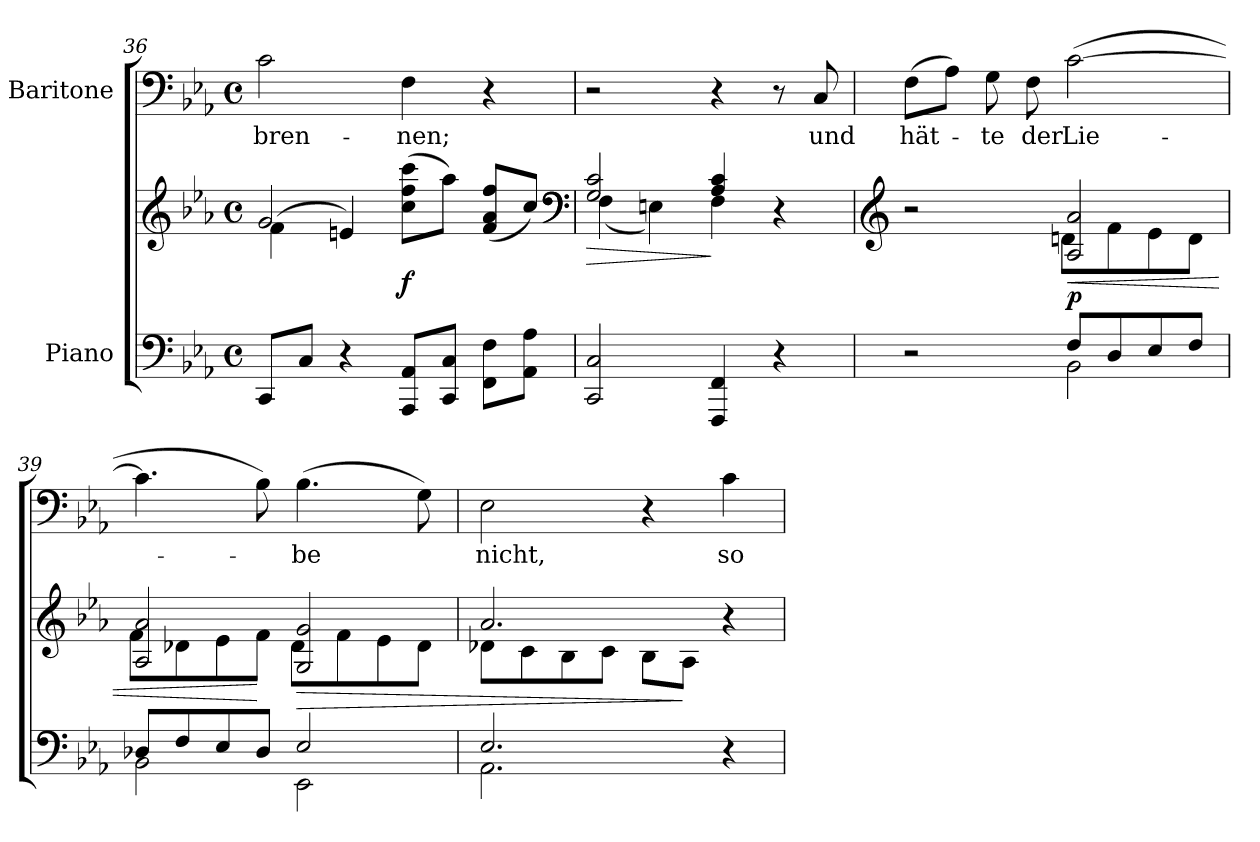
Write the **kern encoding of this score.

**kern	**kern	**dynam	**kern	**text
*part2	*part2	*part2	*part1	*part1
*staff3	*staff2	*staff2/3	*staff1	*staff1
*I"Piano	*	*	*I"Baritone	*
*clefF4	*clefG2	*	*clefF4	*
*k[b-e-a-]	*k[b-e-a-]	*	*k[b-e-a-]	*
*E-:	*E-:	*	*E-:	*
*M4/4	*M4/4	*	*M4/4	*
*met(c)	*met(c)	*	*met(c)	*
=36	=36	=36	=36	=36
*	*^	*	*	*
!	!	!	!	!	!LO:LY:b:color=#000000
8CCi/L	2gi/	(4fi\	.	2ci\	bren-
8Ci/J	.	.	.	.	.
4r	.	4eni/)	.	.	.
!	!	!	!	!	!LO:LY:b:color=#000000
8AAA-i/ 8AA-iL	(8cci\ 8ffi 8ccciL	2ryy	f	4Fi\	-nen;
8CCi/ 8CiJ	8aa-i\J)	.	.	.	.
8FFi\ 8FiL	(8fi/ 8a-i 8ffiL	.	.	4r	.
8AA-i\ 8A-iJ	8cci/J)	.	.	.	.
*	*clefF4	*	*	*	*
=37	=37	=37	=37	=37	=37
!	!	!	!LO:HP:b	!	!
2CCi/ 2Ci	2Gi/ 2ci	(4Fi\	>	2r	.
.	.	4Eni\)	.	.	.
4FFFi/ 4FFi	4A-i/ 4ci	4Fi\	]	4r	.
4r	4r	4ryy	.	8r	.
!	!	!	!	!	!LO:LY:b:color=#000000
.	.	.	.	8Ci/	und
=38	=38	=38	=38	=38	=38
*	*clefG2	*	*	*	*
*^	*	*	*	*	*
!	!	!	!	!	!	!LO:LY:b:color=#000000
2r	2ryy	2r	2ryy	.	(8Fi\L	hät-
.	.	.	.	.	8A-i\J)	.
!	!	!	!	!	!	!LO:LY:b:color=#000000
.	.	.	.	.	8Gi\	-te
!	!	!	!	!	!	!LO:LY:b:color=#000000
.	.	.	.	.	8Fi\	der
!	!	!	!	!LO:HP:b	!	!
!	!	!	!	!	!	!LO:LY:b:color=#000000
8Fi/L	2BB-i\	2A-i/ 2a-i	8dni\L	< p	([2ci\	Lie-
8Di/	.	.	8fi\	.	.	.
8E-i/	.	.	8e-i\	.	.	.
8Fi/J	.	.	8di\J	.	.	.
!!LO:PB:g=z
=39	=39	=39	=39	=39	=39	=39
8D-Xi/L	2BB-i\	2A-i/ 2a-i	8fi\L	.	4.ci\]	.
8Fi/	.	.	8d-Xi\	.	.	.
8E-i/	.	.	8e-i\	.	.	.
8D-i/J	.	.	8fi\J	[	8B-i\)	.
!	!	!	!	!LO:HP:b	!	!
!	!	!	!	!	!	!LO:LY:b:color=#000000
2E-i/	2EE-i\	2Gi/ 2gi	8d-i\L	>	(4.B-i\	-be
.	.	.	8fi\	.	.	.
.	.	.	8e-i\	.	.	.
.	.	.	8d-i\J	.	8Gi\)	.
=40	=40	=40	=40	=40	=40	=40
!	!	!	!	!	!	!LO:LY:b:color=#000000
2.E-i/	2.AA-i\	2.a-i/	8d-Xi\L	.	2E-i\	nicht,
.	.	.	8ci\	.	.	.
.	.	.	8B-i\	.	.	.
.	.	.	8ci\J	.	.	.
.	.	.	8B-i\L	.	4r	.
.	.	.	8A-i\J	]	.	.
!	!	!	!	!	!	!LO:LY:b:color=#000000
4r	4ryy	4r	4ryy	.	4ci\	so
*v	*v	*	*	*	*	*
*	*v	*v	*	*	*
=	=	=	=	=
*-	*-	*-	*-	*-
